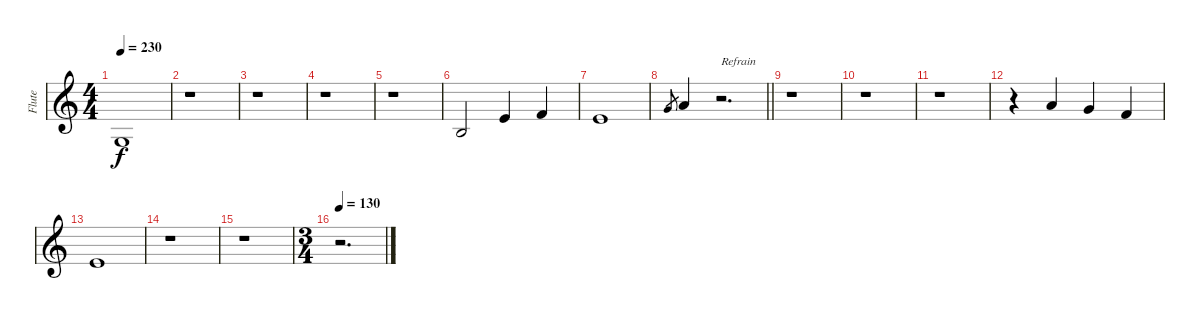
\track ("Flute" "Flute") {instrument flute}
\staff {score}
\tuning (E4 B3 G3 D3 A2 E2) {hide}
\ts (4 4)
\tempo 230
\clef g2
\ks c
0.3.1{dy f} |
r.1 |
r.1 |
r.1 |
r.1 |
0.2.2 0.1.4 1.1.4 |
0.1.1 |
\barLineRight lightlight
3.1.8{gr} 5.1.4 r.2{d txt "Refrain"} |
r.1 |
r.1 |
r.1 |
r.4 5.1.4 3.1.4 1.1.4 |
0.1.1 |
r.1 |
r.1 |
\ts (3 4)
\tempo 130
r.2{d}
